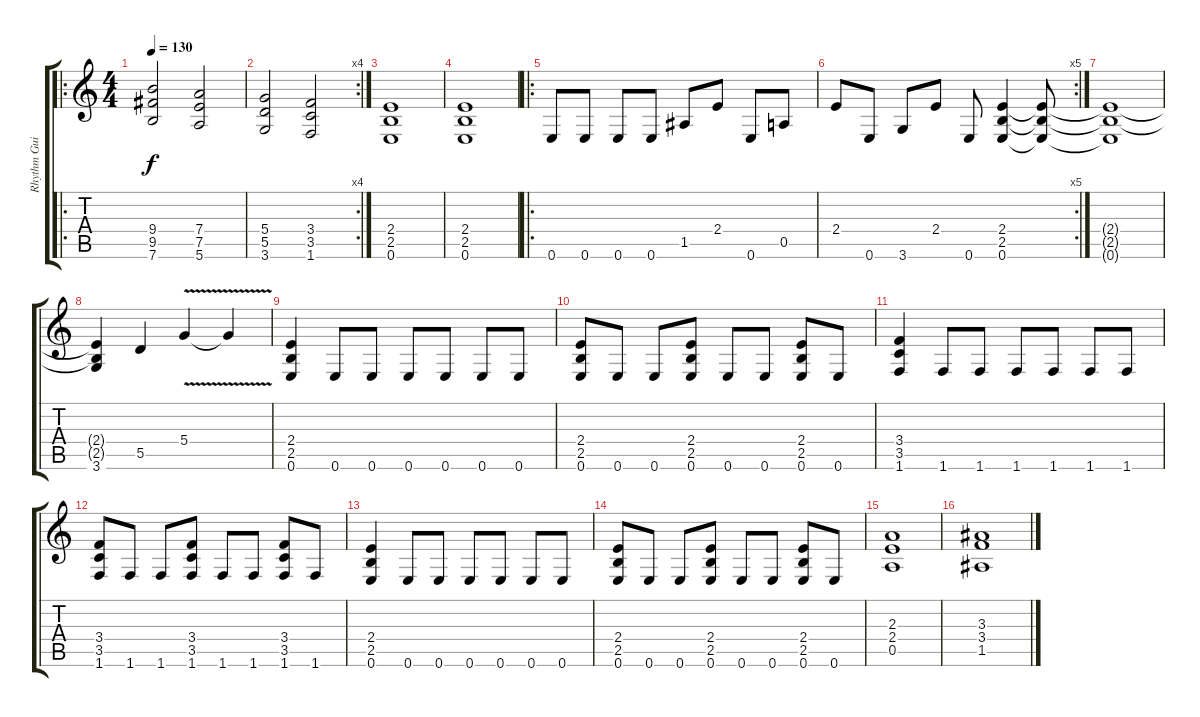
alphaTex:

\track ("Rhythm Guitar" "Rhythm Gui") {instrument distortionguitar}
\staff {score tabs}
\tuning (E4 B3 G3 D3 A2 E2) {hide}
\ro
\ts (4 4)
\tempo 130
\clef g2
\ks c
(9.4 9.5 7.6).2{dy f} (7.4 7.5 5.6).2 |
\rc 4
(5.4 5.5 3.6).2 (3.4 3.5 1.6).2 |
(2.4 2.5 0.6).1 |
(2.4 2.5 0.6).1 |
\ro
0.6.8 0.6.8 0.6.8 0.6.8 1.5.8 2.4.8 0.6.8 0.5.8 |
\rc 5
2.4.8 0.6.8 3.6.8 2.4.8 0.6.8 (2.4 2.5 0.6).4 (2.4{t} 2.5{t} 0.6{t}).8 |
(2.4{t} 2.5{t} 0.6{t}).1 |
(2.4{t} 2.5{t} 3.6).4 5.5.4 5.4{v}.4 5.4{t}.4 |
(2.4 2.5 0.6).4 0.6.8 0.6.8 0.6.8 0.6.8 0.6.8 0.6.8 |
(2.4 2.5 0.6).8 0.6.8 0.6.8 (2.4 2.5 0.6).8 0.6.8 0.6.8 (2.4 2.5 0.6).8 0.6.8 |
(3.4 3.5 1.6).4 1.6.8 1.6.8 1.6.8 1.6.8 1.6.8 1.6.8 |
(3.4 3.5 1.6).8 1.6.8 1.6.8 (3.4 3.5 1.6).8 1.6.8 1.6.8 (3.4 3.5 1.6).8 1.6.8 |
(2.4 2.5 0.6).4 0.6.8 0.6.8 0.6.8 0.6.8 0.6.8 0.6.8 |
(2.4 2.5 0.6).8 0.6.8 0.6.8 (2.4 2.5 0.6).8 0.6.8 0.6.8 (2.4 2.5 0.6).8 0.6.8 |
(2.3 2.4 0.5).1 |
(3.3 3.4 1.5).1
